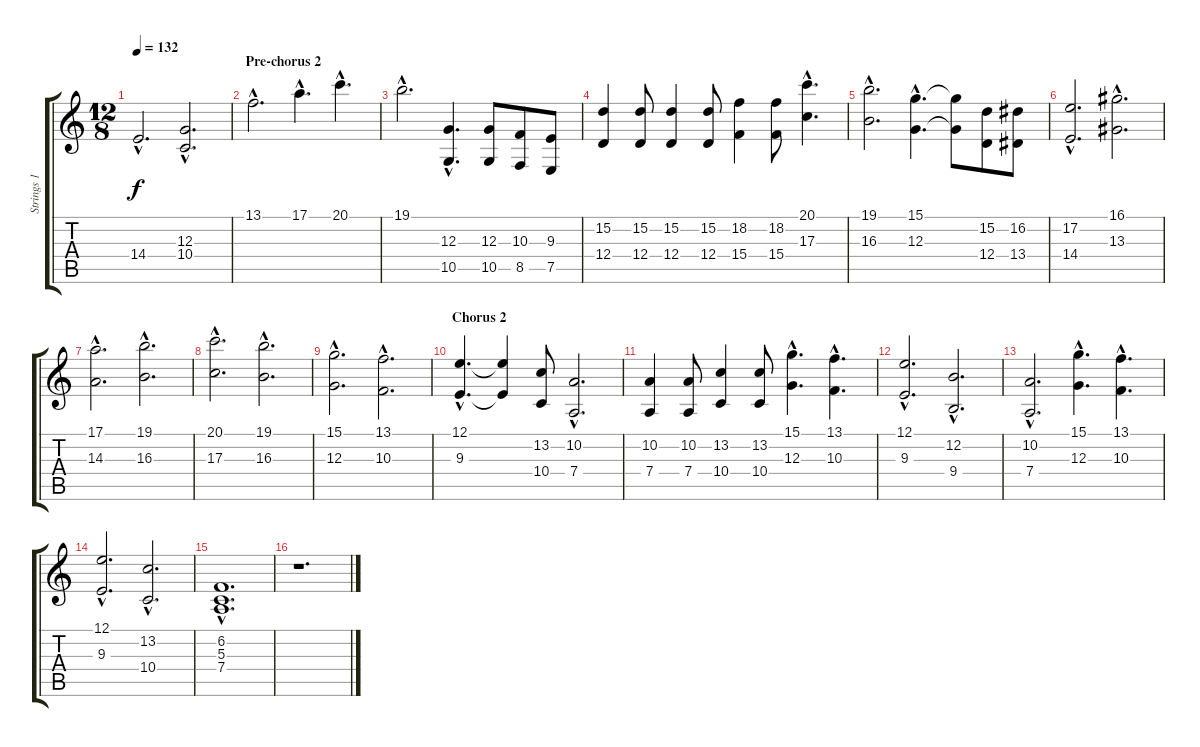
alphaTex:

\track ("Strings 1" "Strings 1") {instrument stringensemble1}
\staff {score tabs}
\tuning (E4 B3 G3 D3 A2 E2) {hide}
\ts (12 8)
\tempo 132
\clef g2
\ks c
14.4{hac}.2{d dy f} (12.3{hac} 10.4{hac}).2{d} |
\section ("" "Pre-chorus 2")
13.1{hac}.2{d} 17.1{hac}.4{d} 20.1{hac}.4{d} |
19.1{hac}.2{d} (12.3{hac} 10.5{hac}).4{d} (12.3 10.5).8 (10.3 8.5).8 (9.3 7.5).8 |
(15.2 12.4).4 (15.2 12.4).8 (15.2 12.4).4 (15.2 12.4).8 (18.2 15.4).4 (18.2 15.4).8 (20.1{hac} 17.3{hac}).4{d} |
(19.1{hac} 16.3{hac}).2{d} (15.1{hac} 12.3{hac}).4{d} (15.1{t} 12.3{t}).8 (15.2 12.4).8 (16.2 13.4).8 |
(17.2{hac} 14.4{hac}).2{d} (16.1{hac} 13.3{hac}).2{d} |
(17.1{hac} 14.3{hac}).2{d} (19.1{hac} 16.3{hac}).2{d} |
(20.1{hac} 17.3{hac}).2{d} (19.1{hac} 16.3{hac}).2{d} |
(15.1{hac} 12.3{hac}).2{d} (13.1{hac} 10.3{hac}).2{d} |
\section ("" "Chorus 2")
(12.1{hac} 9.3{hac}).4{d} (12.1{t} 9.3{t}).4 (13.2 10.4).8 (10.2{hac} 7.4{hac}).2{d} |
(10.2 7.4).4 (10.2 7.4).8 (13.2 10.4).4 (13.2 10.4).8 (15.1{hac} 12.3{hac}).4{d} (13.1{hac} 10.3{hac}).4{d} |
(12.1{hac} 9.3{hac}).2{d} (12.2{hac} 9.4{hac}).2{d} |
(10.2{hac} 7.4{hac}).2{d} (15.1{hac} 12.3{hac}).4{d} (13.1{hac} 10.3{hac}).4{d} |
(12.1{hac} 9.3{hac}).2{d} (13.2{hac} 10.4{hac}).2{d} |
(6.2{hac} 5.3{hac} 7.4{hac}).1{d} |
r.1{d}
